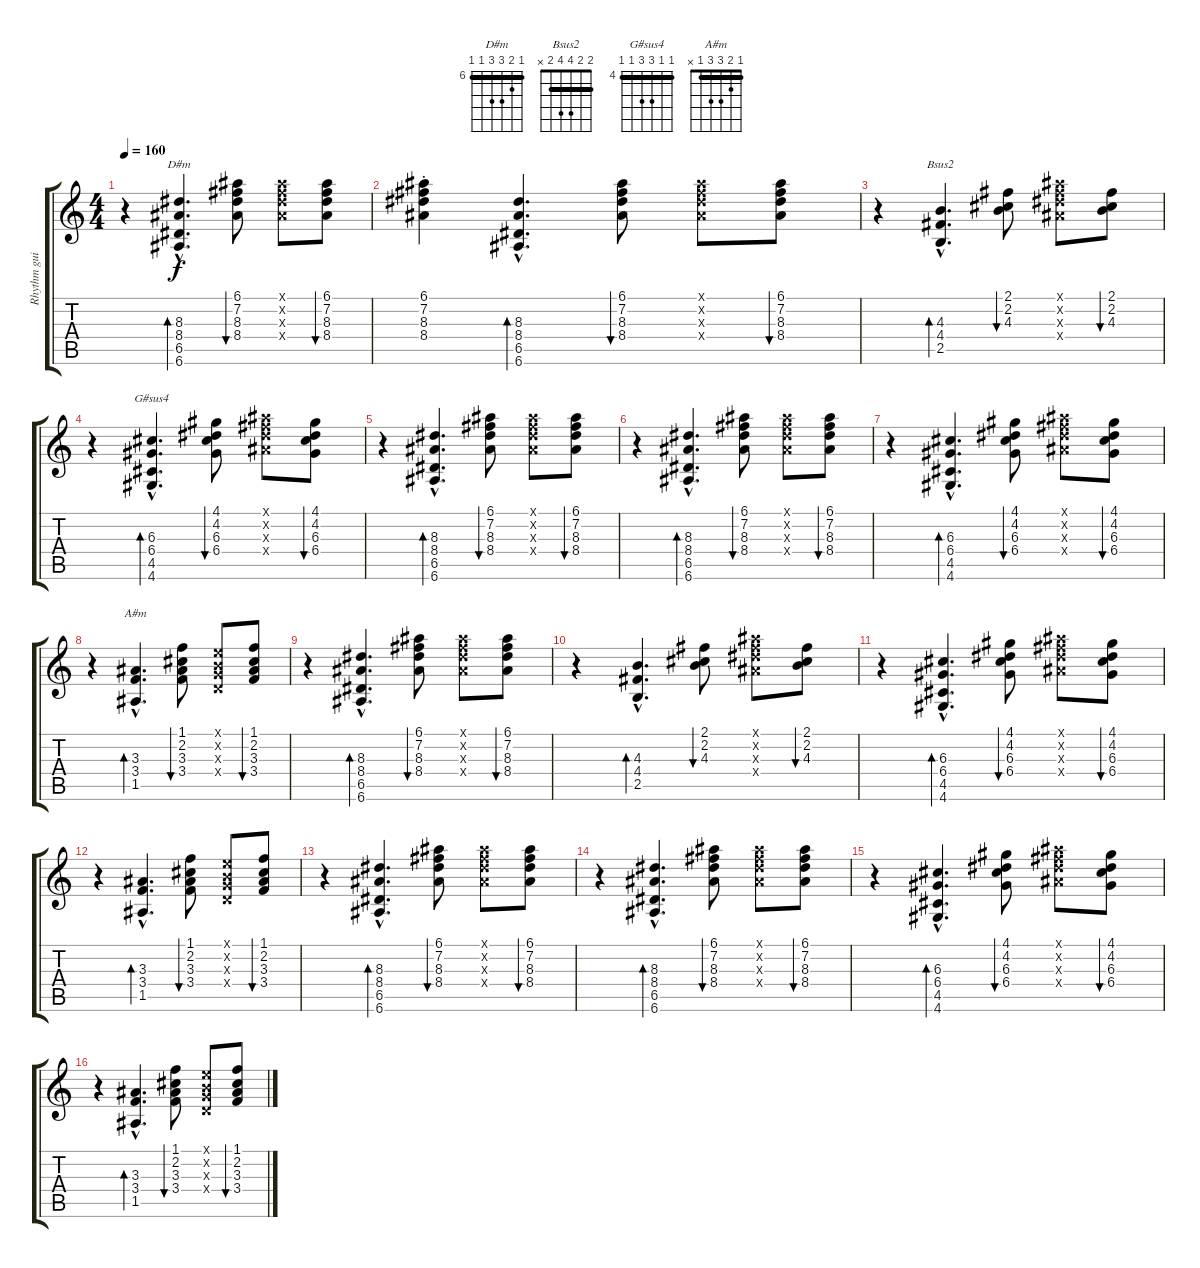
\track ("Rhythm guitar" "Rhythm gui") {instrument acousticguitarnylon}
\staff {score tabs}
\tuning (E4 B3 G3 D3 A2 E2) {hide}
\chord ("D#m" 6 7 8 8 6 6) {firstfret 6 barre 6}
\chord ("Bsus2" 2 2 4 4 2 x) {barre 2}
\chord ("G#sus4" 4 4 6 6 4 4) {firstfret 4 barre 4}
\chord ("A#m" 1 2 3 3 1 x) {barre 1}
\ts (4 4)
\tempo 160
\clef g2
\ks c
r.4{dy f} (8.3{hac} 8.4{hac} 6.5{hac} 6.6{hac}).4{d bd 120 ch "D#m"} (6.1 7.2 8.3 8.4).8{bu 60} (6.1{x} 7.2{x} 8.3{x} 8.4{x}).8 (6.1 7.2 8.3 8.4).8{bu 60} |
(6.1{st} 7.2{st} 8.3{st} 8.4{st}).4 (8.3{hac} 8.4{hac} 6.5{hac} 6.6{hac}).4{d bd 120} (6.1 7.2 8.3 8.4).8{bu 60} (6.1{x} 7.2{x} 8.3{x} 8.4{x}).8 (6.1 7.2 8.3 8.4).8{bu 60} |
r.4 (4.3{hac} 4.4{hac} 2.5{hac}).4{d bd 120 ch "Bsus2"} (2.1 2.2 4.3).8{bu 60} (6.1{x} 7.2{x} 8.3{x} 8.4{x}).8 (2.1 2.2 4.3).8{bu 60} |
r.4 (6.3{hac} 6.4{hac} 4.5{hac} 4.6{hac}).4{d bd 120 ch "G#sus4"} (4.1 4.2 6.3 6.4).8{bu 60} (6.1{x} 7.2{x} 8.3{x} 8.4{x}).8 (4.1 4.2 6.3 6.4).8{bu 60} |
r.4 (8.3{hac} 8.4{hac} 6.5{hac} 6.6{hac}).4{d bd 120} (6.1 7.2 8.3 8.4).8{bu 60} (6.1{x} 7.2{x} 8.3{x} 8.4{x}).8 (6.1 7.2 8.3 8.4).8{bu 60} |
r.4 (8.3{hac} 8.4{hac} 6.5{hac} 6.6{hac}).4{d bd 120} (6.1 7.2 8.3 8.4).8{bu 60} (6.1{x} 7.2{x} 8.3{x} 8.4{x}).8 (6.1 7.2 8.3 8.4).8{bu 60} |
r.4 (6.3{hac} 6.4{hac} 4.5{hac} 4.6{hac}).4{d bd 120} (4.1 4.2 6.3 6.4).8{bu 60} (6.1{x} 7.2{x} 8.3{x} 8.4{x}).8 (4.1 4.2 6.3 6.4).8{bu 60} |
r.4 (3.3{hac} 3.4{hac} 1.5{hac}).4{d bd 120 ch "A#m"} (1.1 2.2 3.3 3.4).8{bu 60} (0.1{x} 0.2{x} 0.3{x} 0.4{x}).8 (1.1 2.2 3.3 3.4).8{bu 60} |
r.4 (8.3{hac} 8.4{hac} 6.5{hac} 6.6{hac}).4{d bd 120} (6.1 7.2 8.3 8.4).8{bu 60} (6.1{x} 7.2{x} 8.3{x} 8.4{x}).8 (6.1 7.2 8.3 8.4).8{bu 60} |
r.4 (4.3{hac} 4.4{hac} 2.5{hac}).4{d bd 120} (2.1 2.2 4.3).8{bu 60} (6.1{x} 7.2{x} 8.3{x} 8.4{x}).8 (2.1 2.2 4.3).8{bu 60} |
r.4 (6.3{hac} 6.4{hac} 4.5{hac} 4.6{hac}).4{d bd 120} (4.1 4.2 6.3 6.4).8{bu 60} (6.1{x} 7.2{x} 8.3{x} 8.4{x}).8 (4.1 4.2 6.3 6.4).8{bu 60} |
r.4 (3.3{hac} 3.4{hac} 1.5{hac}).4{d bd 120} (1.1 2.2 3.3 3.4).8{bu 60} (0.1{x} 0.2{x} 0.3{x} 0.4{x}).8 (1.1 2.2 3.3 3.4).8{bu 60} |
r.4 (8.3{hac} 8.4{hac} 6.5{hac} 6.6{hac}).4{d bd 120} (6.1 7.2 8.3 8.4).8{bu 60} (6.1{x} 7.2{x} 8.3{x} 8.4{x}).8 (6.1 7.2 8.3 8.4).8{bu 60} |
r.4 (8.3{hac} 8.4{hac} 6.5{hac} 6.6{hac}).4{d bd 120} (6.1 7.2 8.3 8.4).8{bu 60} (6.1{x} 7.2{x} 8.3{x} 8.4{x}).8 (6.1 7.2 8.3 8.4).8{bu 60} |
r.4 (6.3{hac} 6.4{hac} 4.5{hac} 4.6{hac}).4{d bd 120} (4.1 4.2 6.3 6.4).8{bu 60} (6.1{x} 7.2{x} 8.3{x} 8.4{x}).8 (4.1 4.2 6.3 6.4).8{bu 60} |
r.4 (3.3{hac} 3.4{hac} 1.5{hac}).4{d bd 120} (1.1 2.2 3.3 3.4).8{bu 60} (0.1{x} 0.2{x} 0.3{x} 0.4{x}).8 (1.1 2.2 3.3 3.4).8{bu 60}
